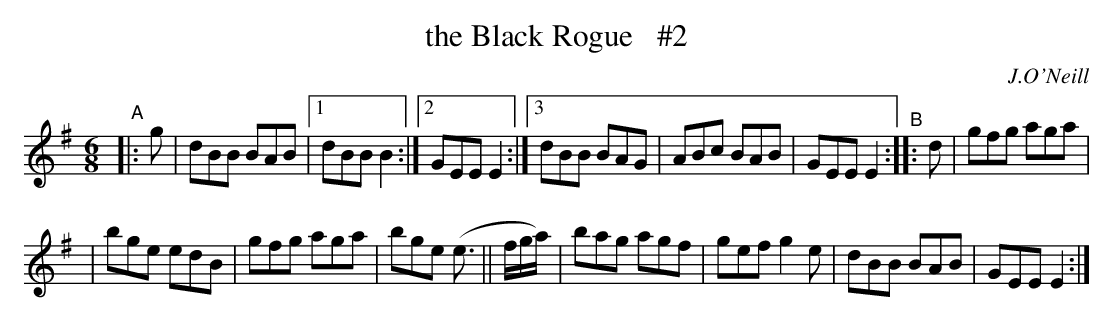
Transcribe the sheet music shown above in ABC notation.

X:1
T: the Black Rogue   #2
O: J.O'Neill
M: 6/8
L: 1/8
K: Em	% and/or G
"^A"|: g | dBB BAB |1 dBB B2 :|2 GEE E2 :|3 dBB BAG | ABc BAB | GEE E2 "^B":: d | gfg aga |
| bge edB | gfg aga | bge (e> || fg/a/) | bag agf | gef g2e | dBB BAB | GEE E2 :|
